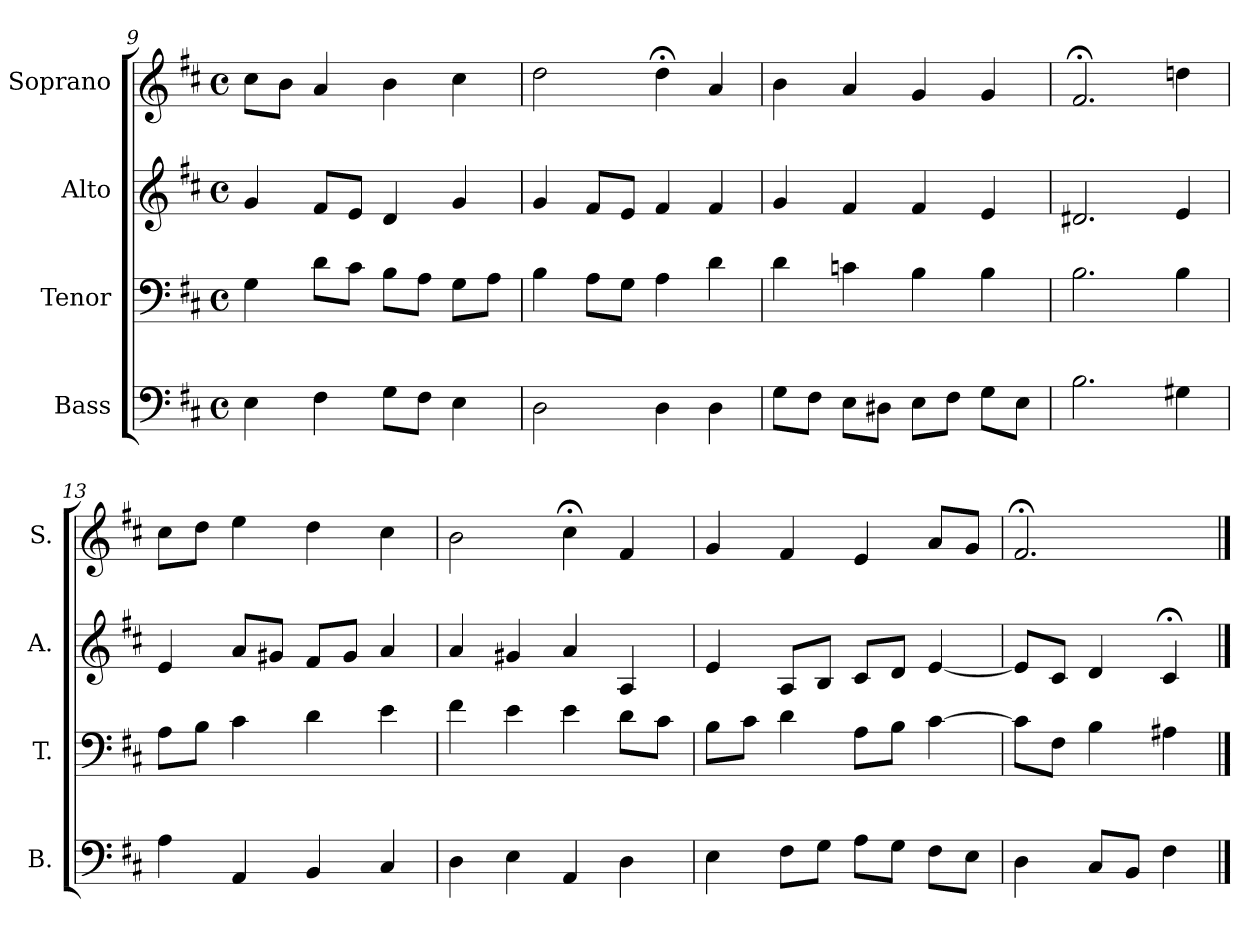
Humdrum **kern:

**kern	**kern	**kern	**kern
*part4	*part3	*part2	*part1
*staff4	*staff3	*staff2	*staff1
*I"Bass	*I"Tenor	*I"Alto	*I"Soprano
*I'B.	*I'T.	*I'A.	*I'S.
*clefF4	*clefF4	*clefG2	*clefG2
*k[f#c#]	*k[f#c#]	*k[f#c#]	*k[f#c#]
*D:	*D:	*D:	*D:
*M4/4	*M4/4	*M4/4	*M4/4
*met(c)	*met(c)	*met(c)	*met(c)
=9	=9	=9	=9
4E\	4G\	4g/	8cc#\L
.	.	.	8b\J
4F#\	8d\L	8f#/L	4a/
.	8c#\J	8e/J	.
8G\L	8B\L	4d/	4b\
8F#\J	8A\J	.	.
4E\	8G\L	4g/	4cc#\
.	8A\J	.	.
=10	=10	=10	=10
2D\	4B\	4g/	2dd\
.	8A\L	8f#/L	.
.	8G\J	8e/J	.
4D\	4A\	4f#/	4dd;<\
4D\	4d\	4f#/	4a/
=11	=11	=11	=11
8G\L	4d\	4g/	4b\
8F#\J	.	.	.
8E\L	4cn\	4f#/	4a/
8D#X\J	.	.	.
8E\L	4B\	4f#/	4g/
8F#\J	.	.	.
8G\L	4B\	4e/	4g/
8E\J	.	.	.
!!LO:LB:g=z
=12	=12	=12	=12
2.B\	2.B\	2.d#X/	2.f#;</
4G#X\	4B\	4e/	4ddn\
=13	=13	=13	=13
4A\	8A\L	4e/	8cc#\L
.	8B\J	.	8dd\J
4AA/	4c#\	8a/L	4ee\
.	.	8g#X/J	.
4BB/	4d\	8f#/L	4dd\
.	.	8g#/J	.
4C#/	4e\	4a/	4cc#\
=14	=14	=14	=14
4D\	4f#\	4a/	2b\
4E\	4e\	4g#X/	.
4AA/	4e\	4a/	4cc#;<\
4D\	8d\L	4A/	4f#/
.	8c#\J	.	.
=15	=15	=15	=15
4E\	8B\L	4e/	4g/
.	8c#\J	.	.
8F#\L	4d\	8A/L	4f#/
8G\J	.	8B/J	.
8A\L	8A\L	8c#/L	4e/
8G\J	8B\J	8d/J	.
8F#\L	[4c#\	[4e/	8a/L
8E\J	.	.	8g/J
=16	=16	=16	=16
4D\	8c#\L]	8e/L]	2.f#;</
.	8F#\J	8c#/J	.
8C#/L	4B\	4d/	.
8BB/J	.	.	.
4F#\	4A#X\	4c#;</	.
==	==	==	==
*-	*-	*-	*-
